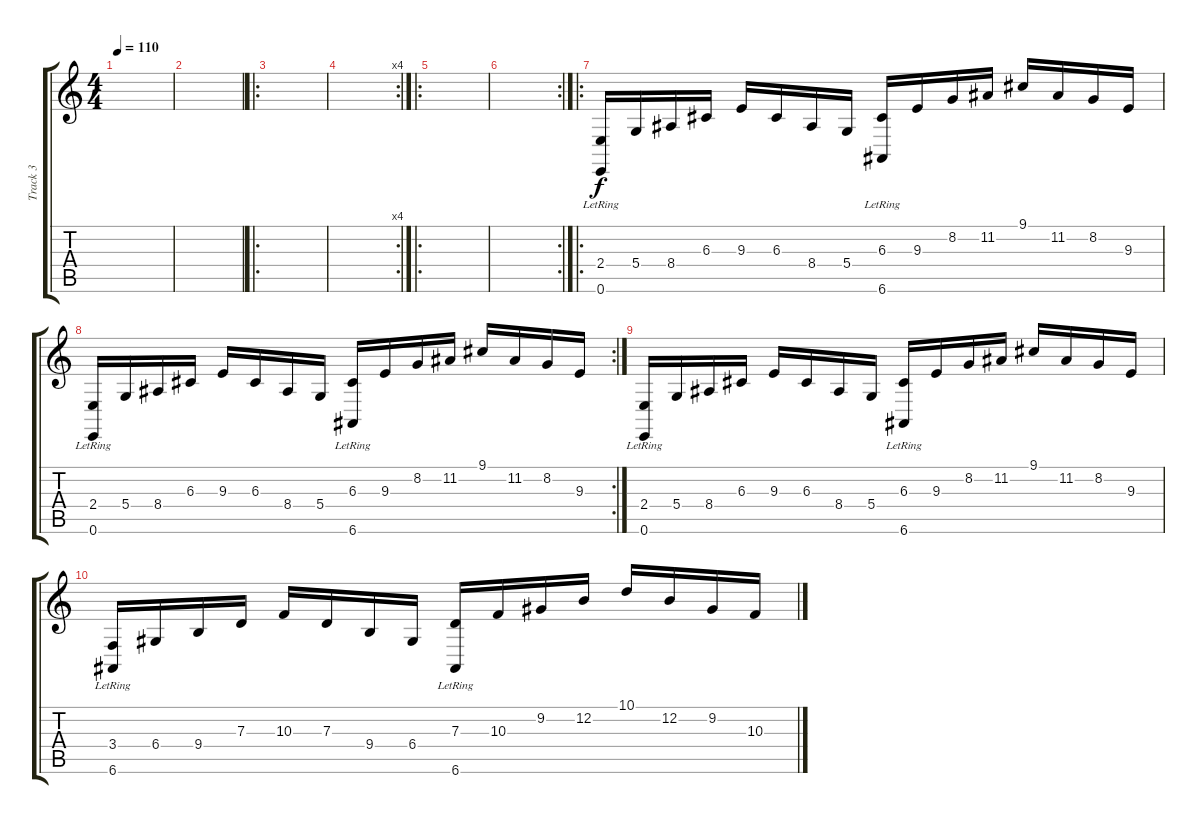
\track ("Track 3" "Track 3") {instrument churchorgan}
\staff {score tabs}
\tuning (E4 B3 G3 D3 A2 E2) {hide}
\ts (4 4)
\tempo 110
\clef g2
\ks c
|
|
\ro
|
\rc 4
|
\ro
|
\rc 2
|
\ro
(2.4 0.6{lr}).16 5.4.16 8.4.16 6.3.16 9.3.16 6.3.16 8.4.16 5.4.16 (6.3 6.6{lr}).16 9.3.16 8.2.16 11.2.16 9.1.16 11.2.16 8.2.16 9.3.16 |
\rc 2
(2.4 0.6{lr}).16 5.4.16 8.4.16 6.3.16 9.3.16 6.3.16 8.4.16 5.4.16 (6.3 6.6{lr}).16 9.3.16 8.2.16 11.2.16 9.1.16 11.2.16 8.2.16 9.3.16 |
(2.4 0.6{lr}).16 5.4.16 8.4.16 6.3.16 9.3.16 6.3.16 8.4.16 5.4.16 (6.3 6.6{lr}).16 9.3.16 8.2.16 11.2.16 9.1.16 11.2.16 8.2.16 9.3.16 |
(3.4 6.6{lr}).16 6.4.16 9.4.16 7.3.16 10.3.16 7.3.16 9.4.16 6.4.16 (7.3 6.6{lr}).16 10.3.16 9.2.16 12.2.16 10.1.16 12.2.16 9.2.16 10.3.16
